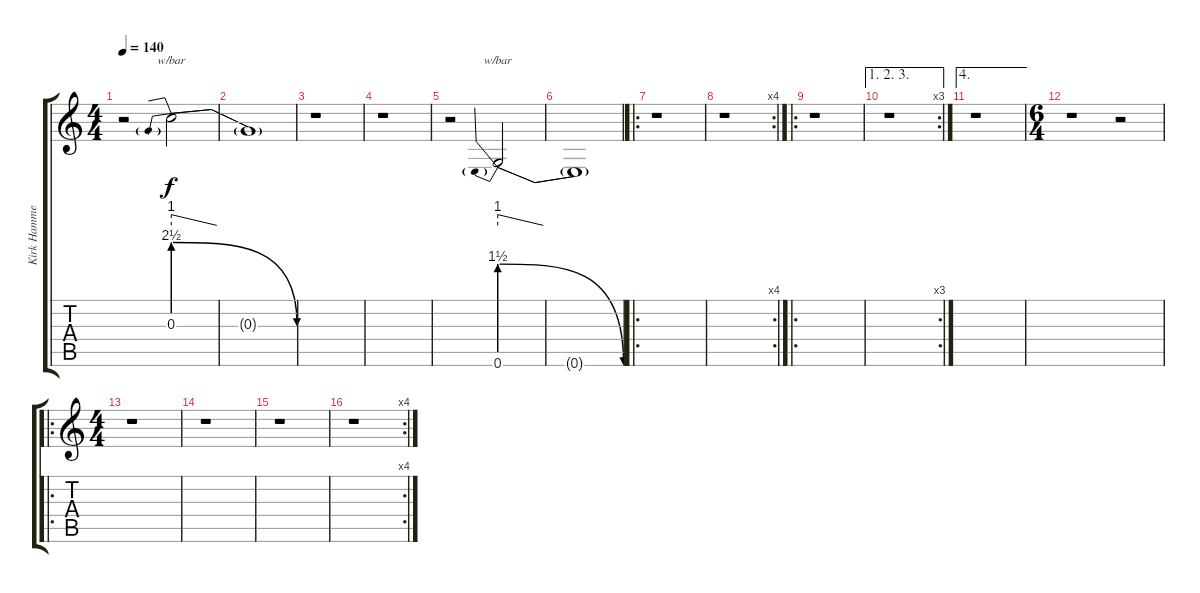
\track ("Kirk Hammet (3th guitar Dist)" "Kirk Hamme") {instrument distortionguitar}
\staff {score tabs}
\tuning (E4 B3 G3 D3 A2 E2) {hide}
\ts (4 4)
\tempo 140
\clef g2
\ks c
r.2{dy f} 0.3{be (prebendrelease 0 10 60 0)}.2{tbe (predivedive default 0 4 60 0)} |
0.3{t}.1 |
r.1 |
r.1 |
r.2 0.6{be (prebendrelease 0 6 60 0)}.2{tbe (predivedive default 0 4 60 0)} |
0.6{t}.1 |
\ro
r.1 |
\rc 4
r.1 |
\ro
r.1 |
\ae (1 2 3)
\rc 3
r.1 |
\ae 4
r.1 |
\ts (6 4)
r.1 r.2 |
\ro
\ts (4 4)
r.1 |
r.1 |
r.1 |
\rc 4
r.1
